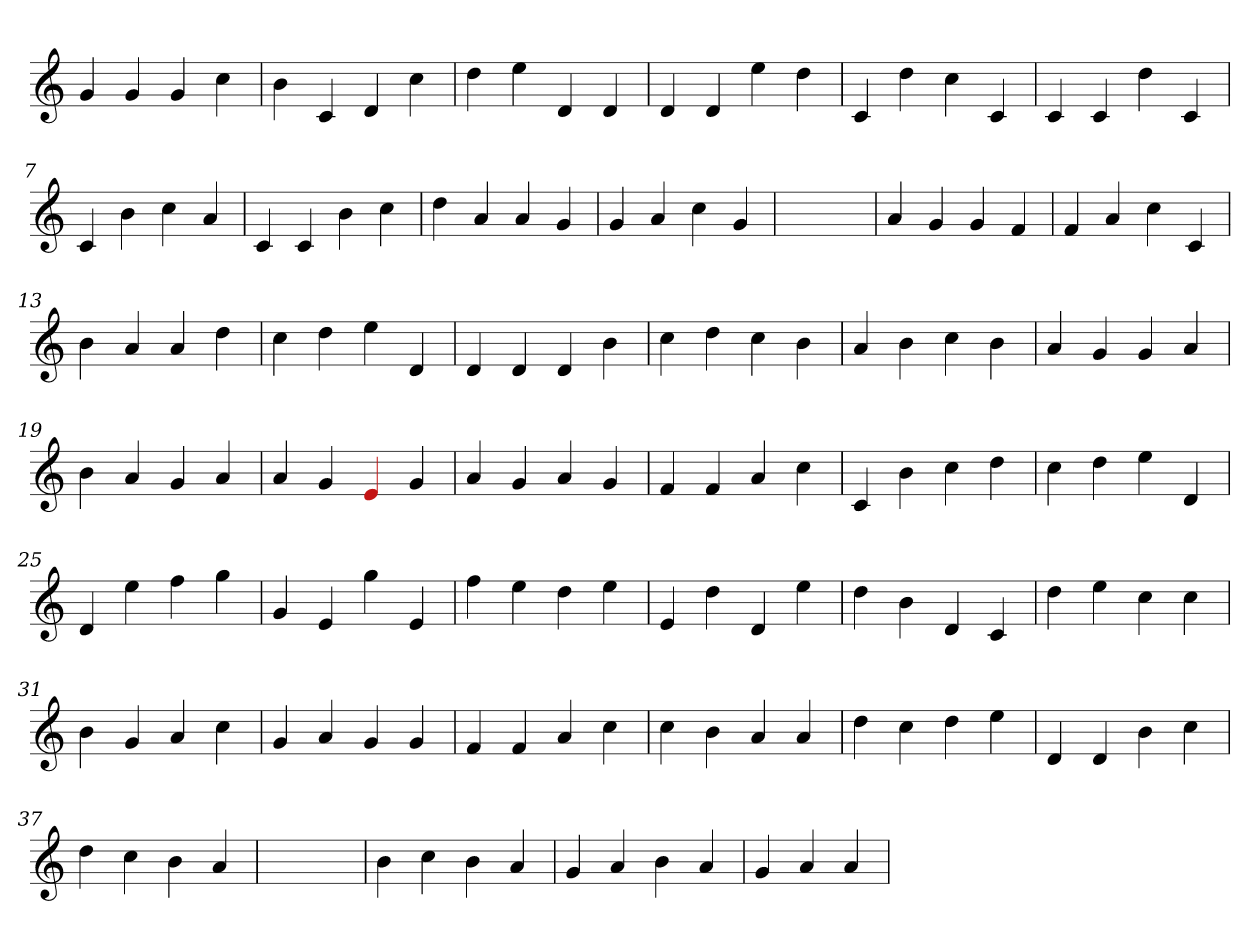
**kern
*part1
*staff1
*clefG2
=1
4g
4g
4g
4cc
=2
4b
4c
4d
4cc
=3
4dd
4ee
4d
4d
=4
4d
4d
4ee
4dd
=5
4c
4dd
4cc
4c
=6
4c
4c
4dd
4c
=7
4c
4b
4cc
4a
=8
4c
4c
4b
4cc
=9
4dd
4a
4a
4g
=10
4g
4a
4cc
4g
=11
1ryy
=11
4a
4g
4g
4f
=12
4f
4a
4cc
4c
=13
4b
4a
4a
4dd
=14
4cc
4dd
4ee
4d
=15
4d
4d
4d
4b
=16
4cc
4dd
4cc
4b
=17
4a
4b
4cc
4b
=18
4a
4g
4g
4a
=19
4b
4a
4g
4a
=20
4a
4g
4Re
4g
=21
4a
4g
4a
4g
=22
4f
4f
4a
4cc
=23
4c
4b
4cc
4dd
=24
4cc
4dd
4ee
4d
=25
4d
4ee
4ff
4gg
=26
4g
4e
4gg
4e
=27
4ff
4ee
4dd
4ee
=28
4e
4dd
4d
4ee
=29
4dd
4b
4d
4c
=30
4dd
4ee
4cc
4cc
=31
4b
4g
4a
4cc
=32
4g
4a
4g
4g
=33
4f
4f
4a
4cc
=34
4cc
4b
4a
4a
=35
4dd
4cc
4dd
4ee
=36
4d
4d
4b
4cc
=37
4dd
4cc
4b
4a
=38
1ryy
=38
4b
4cc
4b
4a
=39
4g
4a
4b
4a
=40
4g
4a
4a
=
*-
